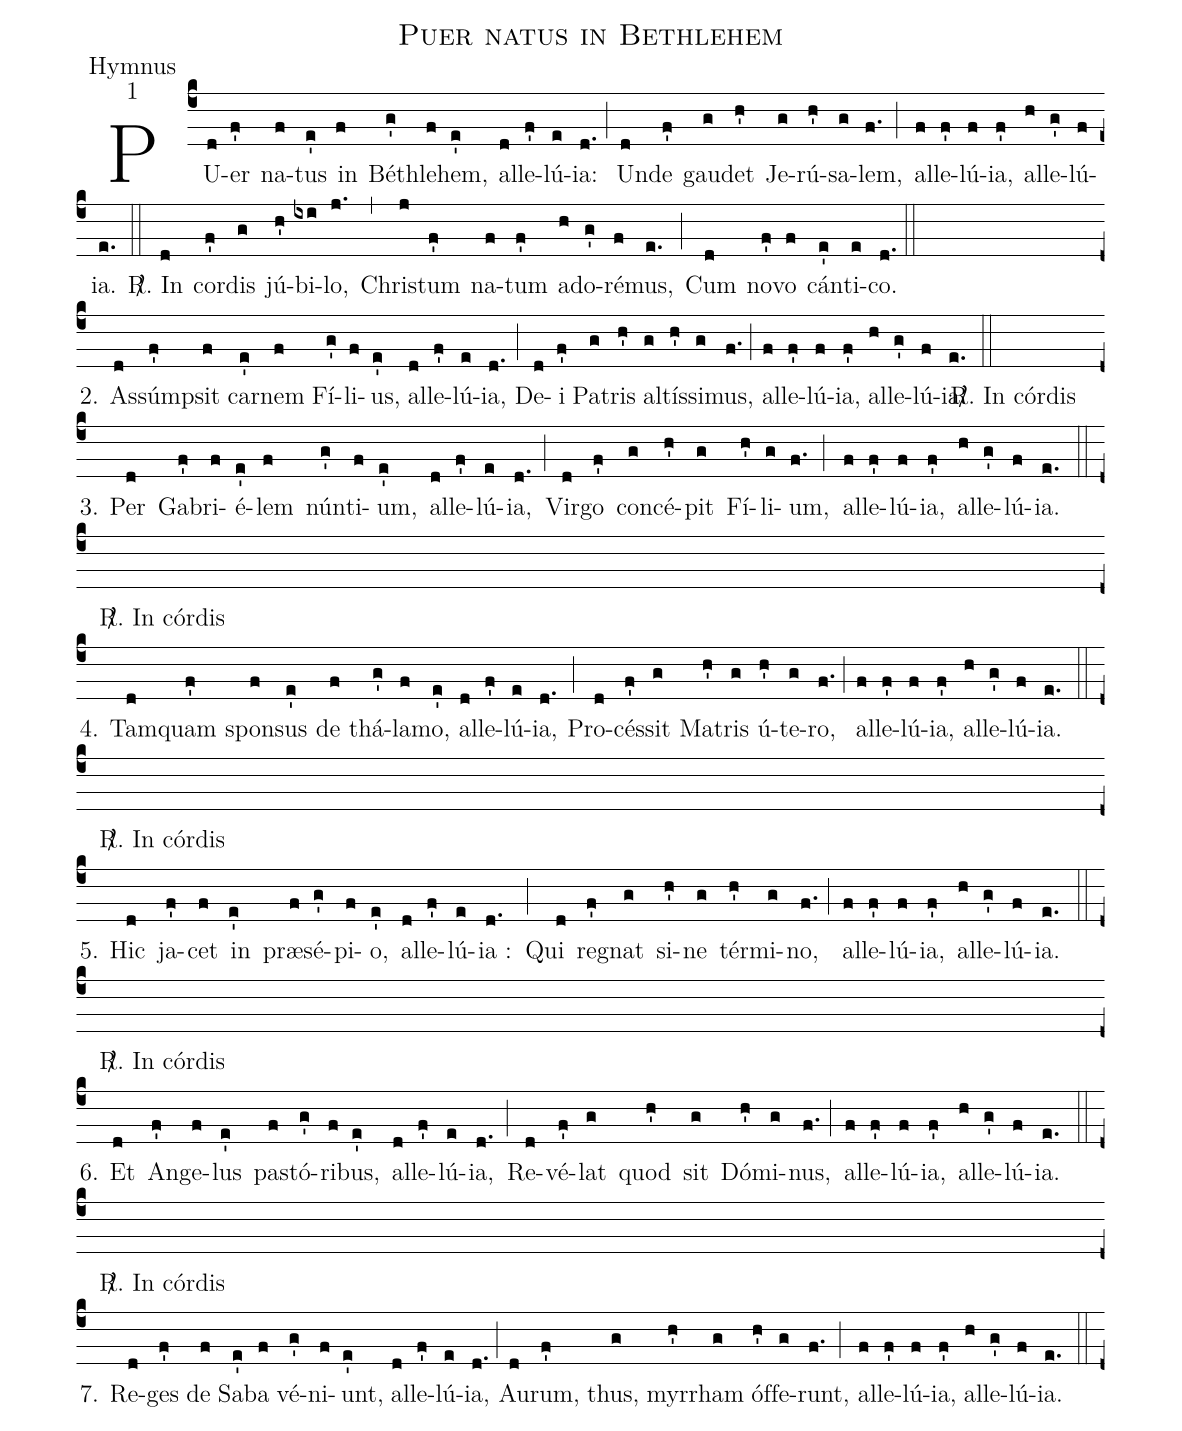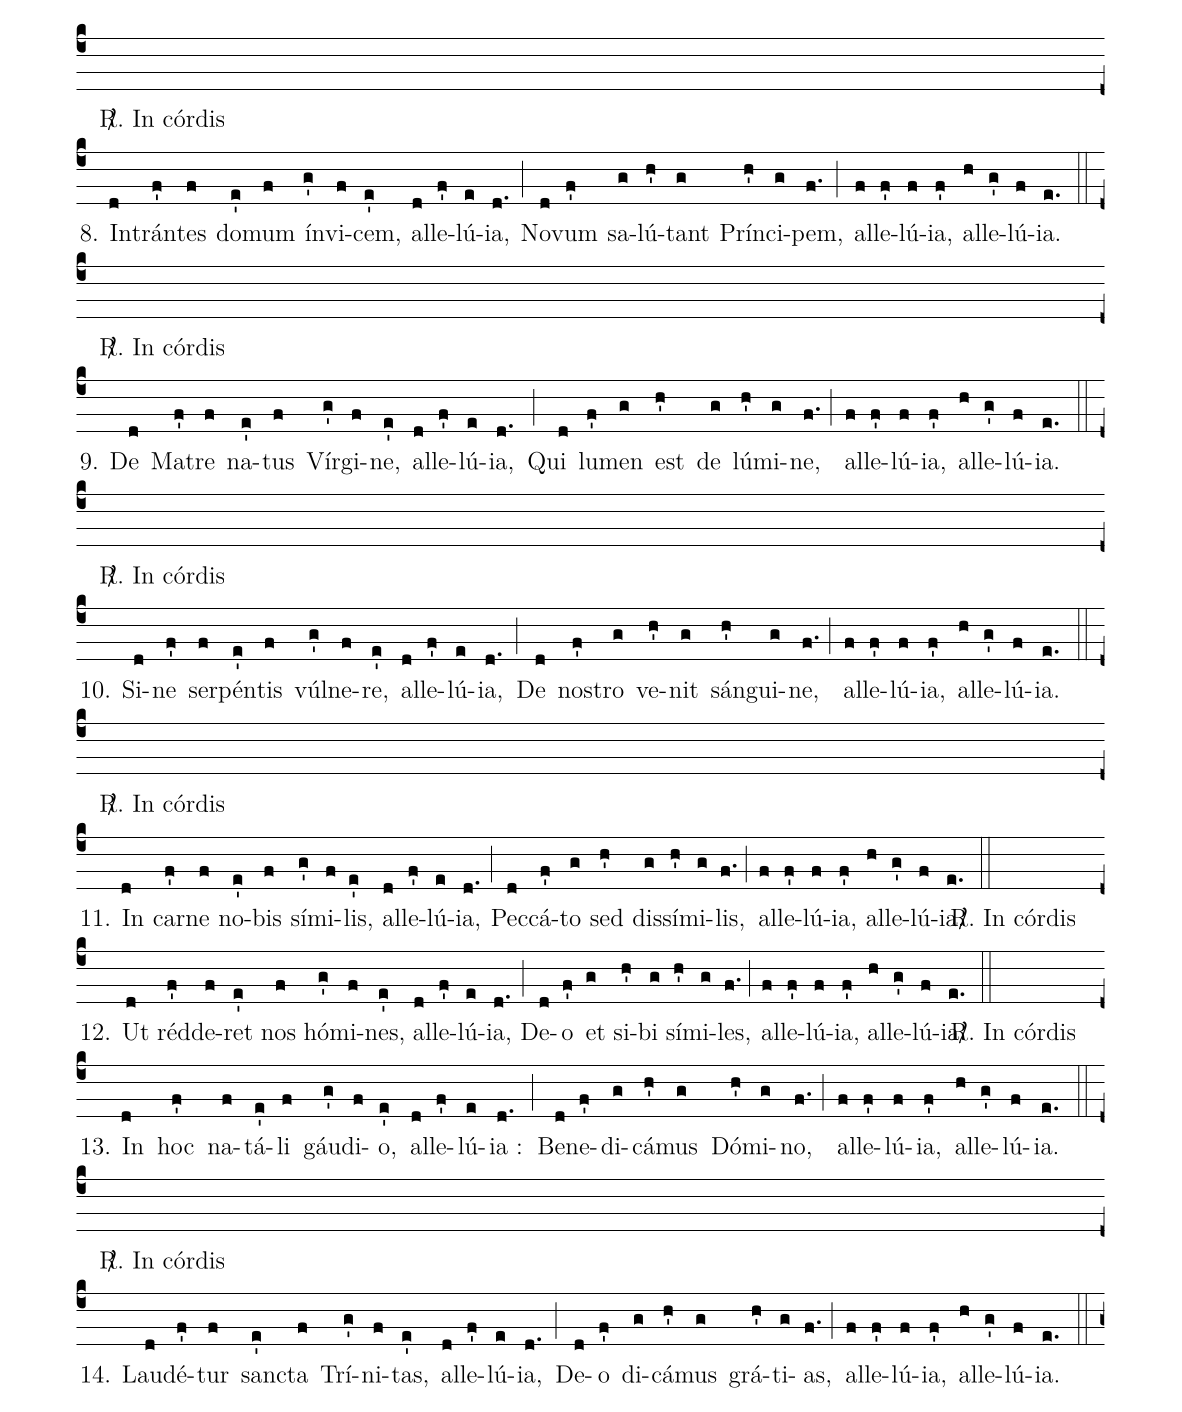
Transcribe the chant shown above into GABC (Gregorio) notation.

name: Puer natus in Bethlehem;
office-part: Hymnus;
mode: 1;
%%
(c4) PU(d)er(f') na(f)tus(e') in(f) Béth(g')le(f)hem,(e') al(d)le(f')lú(e)ia:(d.) (;)
Un(d)de(f') gau(g)det(h') Je(g)rú(h')sa(g)lem,(f.) (;)
al(f)le(f')lú(f)ia,(f') al(h)le(g')lú(f)ia.(e.) (::)
<sp>R/</sp>. In(d) cor(f')dis(g) jú(h')bi(ixi)lo,(j.) (,)
Chris(j)tum(f') na(f)tum(f') ad(h)o(g')ré(f)mus,(e.) (;)
Cum(d) no(f')vo(f) cán(e')ti(e)co.(d.) (::)
(Z)
2. As(d)súmp(f')sit(f) car(e')nem(f) Fí(g')li(f)us,(e') al(d)le(f')lú(e)ia,(d.) (;)
De(d)i(f') Pa(g)tris(h') al(g)tís(h')si(g)mus,(f.) (;) al(f)le(f')lú(f)ia,(f') al(h)le(g')lú(f)ia.(e.) (::)
<sp>R/</sp>. In córdis() (Z)

3. Per(d) Ga(f')bri(f)é(e')lem(f) nún(g')ti(f)um,(e') al(d)le(f')lú(e)ia,(d.) (;)
Vir(d)go(f') con(g)cé(h')pit(g) Fí(h')li(g)um,(f.) (;) al(f)le(f')lú(f)ia,(f') al(h)le(g')lú(f)ia.(e.) (::)
<sp>R/</sp>. In córdis() (Z)

4. Tam(d)quam(f') spon(f)sus(e') de(f) thá(g')la(f)mo,(e') al(d)le(f')lú(e)ia,(d.) (;)
Pro(d)cés(f')sit(g) Ma(h')tris(g) ú(h')te(g)ro,(f.) (;) al(f)le(f')lú(f)ia,(f') al(h)le(g')lú(f)ia.(e.) (::)
<sp>R/</sp>. In córdis() (Z)

5. Hic(d) ja(f')cet(f) in(e') præ(f)sé(g')pi(f)o,(e') al(d)le(f')lú(e)ia :(d.) (;)
Qui(d) re(f')gnat(g) si(h')ne(g) tér(h')mi(g)no,(f.) (;) al(f)le(f')lú(f)ia,(f') al(h)le(g')lú(f)ia.(e.) (::)
<sp>R/</sp>. In córdis() (Z)

6. Et(d) An(f')ge(f)lus(e') pas(f)tó(g')ri(f)bus,(e') al(d)le(f')lú(e)ia,(d.) (;)
Re(d)vé(f')lat(g) quod(h') sit(g) Dó(h')mi(g)nus,(f.) (;) al(f)le(f')lú(f)ia,(f') al(h)le(g')lú(f)ia.(e.) (::)
<sp>R/</sp>. In córdis() (Z)

7. Re(d)ges(f') de(f) Sa(e')ba(f) vé(g')ni(f)unt,(e') al(d)le(f')lú(e)ia,(d.) (;)
Au(d)rum,(f') thus,(g) myr(h')rham(g) óf(h')fe(g)runt,(f.) (;) al(f)le(f')lú(f)ia,(f') al(h)le(g')lú(f)ia.(e.) (::)
<sp>R/</sp>. In córdis() (Z)

8. In(d)trán(f')tes(f) do(e')mum(f) ín(g')vi(f)cem,(e') al(d)le(f')lú(e)ia,(d.) (;)
No(d)vum(f') sa(g)lú(h')tant(g) Prín(h')ci(g)pem,(f.) (;) al(f)le(f')lú(f)ia,(f') al(h)le(g')lú(f)ia.(e.) (::)
<sp>R/</sp>. In córdis() (Z)

9. De(d) Ma(f')tre(f) na(e')tus(f) Vír(g')gi(f)ne,(e') al(d)le(f')lú(e)ia,(d.) (;)
Qui(d) lu(f')men(g) est(h') de(g) lú(h')mi(g)ne,(f.) (;) al(f)le(f')lú(f)ia,(f') al(h)le(g')lú(f)ia.(e.) (::)
<sp>R/</sp>. In córdis() (Z)

10. Si(d)ne(f') ser(f)pén(e')tis(f) vúl(g')ne(f)re,(e') al(d)le(f')lú(e)ia,(d.) (;)
De(d) nos(f')tro(g) ve(h')nit(g) sán(h')gui(g)ne,(f.) (;) al(f)le(f')lú(f)ia,(f') al(h)le(g')lú(f)ia.(e.) (::)
<sp>R/</sp>. In córdis() (Z)

11. In(d) car(f')ne(f) no(e')bis(f) sí(g')mi(f)lis,(e') al(d)le(f')lú(e)ia,(d.) (;)
Pec(d)cá(f')to(g) sed(h') dis(g)sí(h')mi(g)lis,(f.) (;) al(f)le(f')lú(f)ia,(f') al(h)le(g')lú(f)ia.(e.) (::)
<sp>R/</sp>. In córdis() (Z)

12. Ut(d) réd(f')de(f)ret(e') nos(f) hó(g')mi(f)nes,(e') al(d)le(f')lú(e)ia,(d.) (;)
De(d)o(f') et(g) si(h')bi(g) sí(h')mi(g)les,(f.) (;) al(f)le(f')lú(f)ia,(f') al(h)le(g')lú(f)ia.(e.) (::)
<sp>R/</sp>. In córdis() (Z)

13. In(d) hoc(f') na(f)tá(e')li(f) gáu(g')di(f)o,(e') al(d)le(f')lú(e)ia :(d.) (;)
Be(d)ne(f')di(g)cá(h')mus(g) Dó(h')mi(g)no,(f.) (;) al(f)le(f')lú(f)ia,(f') al(h)le(g')lú(f)ia.(e.) (::)
<sp>R/</sp>. In córdis() (Z)

14. Lau(d)dé(f')tur(f) sanc(e')ta(f) Trí(g')ni(f)tas,(e') al(d)le(f')lú(e)ia,(d.) (;)
De(d)o(f') di(g)cá(h')mus(g) grá(h')ti(g)as,(f.) (;) al(f)le(f')lú(f)ia,(f') al(h)le(g')lú(f)ia.(e.) (::)
<sp>R/</sp>. In córdis()
